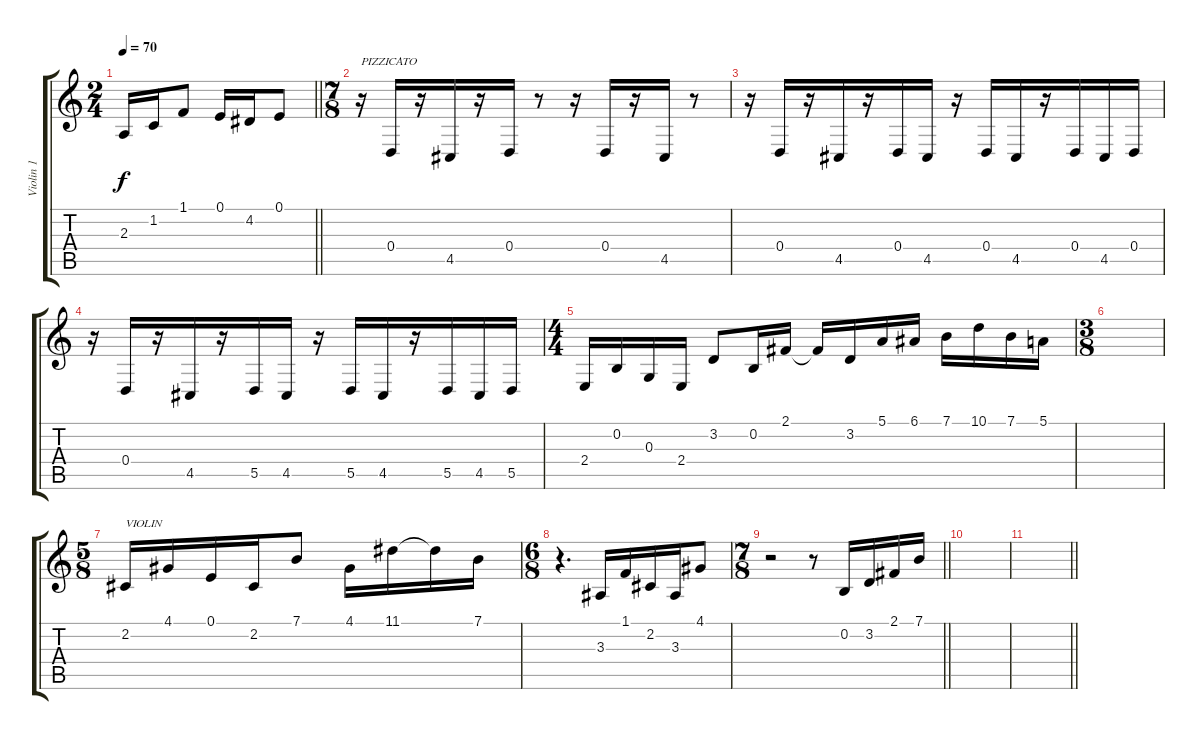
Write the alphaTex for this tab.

\track ("Violin 1" "Violin 1") {instrument violin}
\staff {score tabs}
\tuning (E4 B3 G3 D3 A2 E2) {hide}
\ts (2 4)
\tempo 70
\clef g2
\barLineRight lightlight
\ks c
2.3.16{dy f} 1.2.16 1.1.8 0.1.16 4.2.16 0.1.8 |
\ts (7 8)
r.16{txt "PIZZICATO" instrument pizzicatostrings} 0.4.16 r.16 4.5.16 r.16 0.4.16 r.8 r.16 0.4.16 r.16 4.5.16 r.8 |
r.16 0.4.16 r.16 4.5.16 r.16 0.4.16 4.5.16 r.16 0.4.16 4.5.16 r.16 0.4.16 4.5.16 0.4.16 |
r.16 0.4.16 r.16 4.5.16 r.16 5.5.16 4.5.16 r.16 5.5.16 4.5.16 r.16 5.5.16 4.5.16 5.5.16 |
\ts (4 4)
2.4.16 0.2.16 0.3.16 2.4.16 3.2.8 0.2.16 2.1.16 2.1{t}.16 3.2.16 5.1.16 6.1.16 7.1.16 10.1.16 7.1.16 5.1.16 |
\ts (3 8)
|
\ts (5 8)
2.2.16{txt "VIOLIN" instrument violin} 4.1.16 0.1.16 2.2.16 7.1.8 4.1.16 11.1.16 11.1{t}.16 7.1.16 |
\ts (6 8)
r.4{d} 3.3.16 1.1.16 2.2.16 3.3.16 4.1.8 |
\ts (7 8)
\barLineRight lightlight
r.2 r.8 0.2.16 3.2.16 2.1.16 7.1.16 |
|
\barLineRight lightlight
